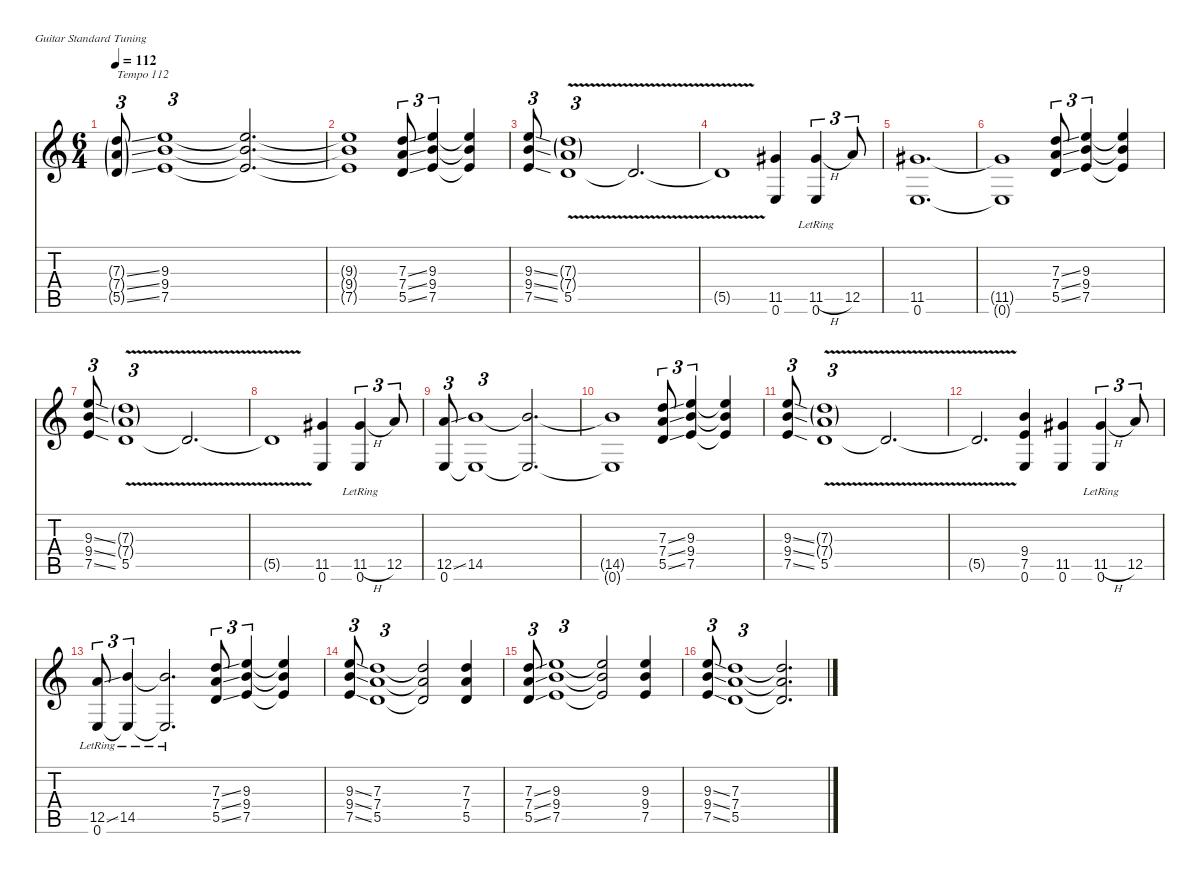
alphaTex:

\defaultSystemsLayout 4
\hideDynamics
\bracketExtendMode nobrackets
\singleTrackTrackNamePolicy hidden
\multiTrackTrackNamePolicy hidden
\firstSystemTrackNameMode fullname
\firstSystemTrackNameOrientation horizontal
\otherSystemsTrackNameOrientation horizontal
\track ("Guitar" "dist.guit.") {instrument distortionguitar}
\staff {score tabs}
\tuning (E4 B3 G3 D3 A2 E2)
\ts (6 4)
\tempo 112
\clef g2
\ks c
(7.3{ss g} 7.4{ss g} 5.5{ss g}).8{tu (3 2) txt "Tempo 112" dy fff instrument distortionguitar beam Up} (9.3 9.4 7.5).1{tu (3 2) dy f beam Up} (9.3{t} 9.4{t} 7.5{t}).2{d beam Up} |
(9.3{t} 9.4{t} 7.5{t}).1{beam Up} (7.3{ss} 7.4{ss} 5.5{ss}).8{tu (3 2) beam Up} (9.3 9.4 7.5).4{tu (3 2) beam Up} (9.3{t} 9.4{t} 7.5{t}).4{beam Up} |
(9.3{ss} 9.4{ss} 7.5{ss}).8{tu (3 2) beam Up} (7.3{v g} 7.4{v g} 5.5{v}).1{tu (3 2) dy fff beam Up} 5.5{v t}.2{d dy f beam Up} |
5.5{v t}.1{beam Up} (11.5{acc #} 0.6).4{dy ff beam Up} (11.5{h acc #} 0.6{lr}).4{tu (3 2) beam Up} 12.5.8{tu (3 2) beam Up} |
(11.5{acc #} 0.6).1{d beam Up} |
(11.5{t acc #} 0.6{t}).1{dy f beam Up} (7.3{ss} 7.4{ss} 5.5{ss}).8{tu (3 2) beam Up} (9.3 9.4 7.5).4{tu (3 2) beam Up} (9.3{t} 9.4{t} 7.5{t}).4{beam Up} |
(9.3{ss} 9.4{ss} 7.5{ss}).8{tu (3 2) beam Up} (7.3{v g} 7.4{v g} 5.5{v}).1{tu (3 2) dy fff beam Up} 5.5{v t}.2{d dy f beam Up} |
5.5{v t}.1{beam Up} (11.5{acc #} 0.6).4{dy ff beam Up} (11.5{h acc #} 0.6{lr}).4{tu (3 2) beam Up} 12.5.8{tu (3 2) beam Up} |
(12.5{ss} 0.6).8{tu (3 2) beam Up} (14.5 0.6{t}).1{tu (3 2) beam Up} (14.5{t} 0.6{t}).2{d dy f beam Up} |
(14.5{t} 0.6{t}).1{beam Up} (7.3{ss} 7.4{ss} 5.5{ss}).8{tu (3 2) beam Up} (9.3 9.4 7.5).4{tu (3 2) beam Up} (9.3{t} 9.4{t} 7.5{t}).4{beam Up} |
(9.3{ss} 9.4{ss} 7.5{ss}).8{tu (3 2) beam Up} (7.3{v g} 7.4{v g} 5.5{v}).1{tu (3 2) dy fff beam Up} 5.5{v t}.2{d dy f beam Up} |
5.5{v t}.2{d beam Up} (9.4 7.5 0.6).4{beam Up} (11.5{acc #} 0.6).4{dy ff beam Up} (11.5{h acc #} 0.6{lr}).4{tu (3 2) beam Up} 12.5.8{tu (3 2) beam Up} |
(12.5{ss} 0.6{lr}).8{tu (3 2) beam Up} (14.5 0.6{lr t}).4{tu (3 2) beam Up} (14.5{t} 0.6{lr t}).2{d dy f beam Up} (7.3{ss} 7.4{ss} 5.5{ss}).8{tu (3 2) beam Up} (9.3 9.4 7.5).4{tu (3 2) beam Up} (9.3{t} 9.4{t} 7.5{t}).4{beam Up} |
(9.3{ss} 9.4{ss} 7.5{ss}).8{tu (3 2) beam Up} (7.3 7.4 5.5).1{tu (3 2) beam Up} (7.3{t} 7.4{t} 5.5{t}).2{beam Up} (7.3 7.4 5.5).4{beam Up} |
(7.3{ss} 7.4{ss} 5.5{ss}).8{tu (3 2) beam Up} (9.3 9.4 7.5).1{tu (3 2) beam Up} (9.3{t} 9.4{t} 7.5{t}).2{beam Up} (9.3 9.4 7.5).4{beam Up} |
(9.3{ss} 9.4{ss} 7.5{ss}).8{tu (3 2) beam Up} (7.3 7.4 5.5).1{tu (3 2) beam Up} (7.3{t} 7.4{t} 5.5{t}).2{d beam Up}
